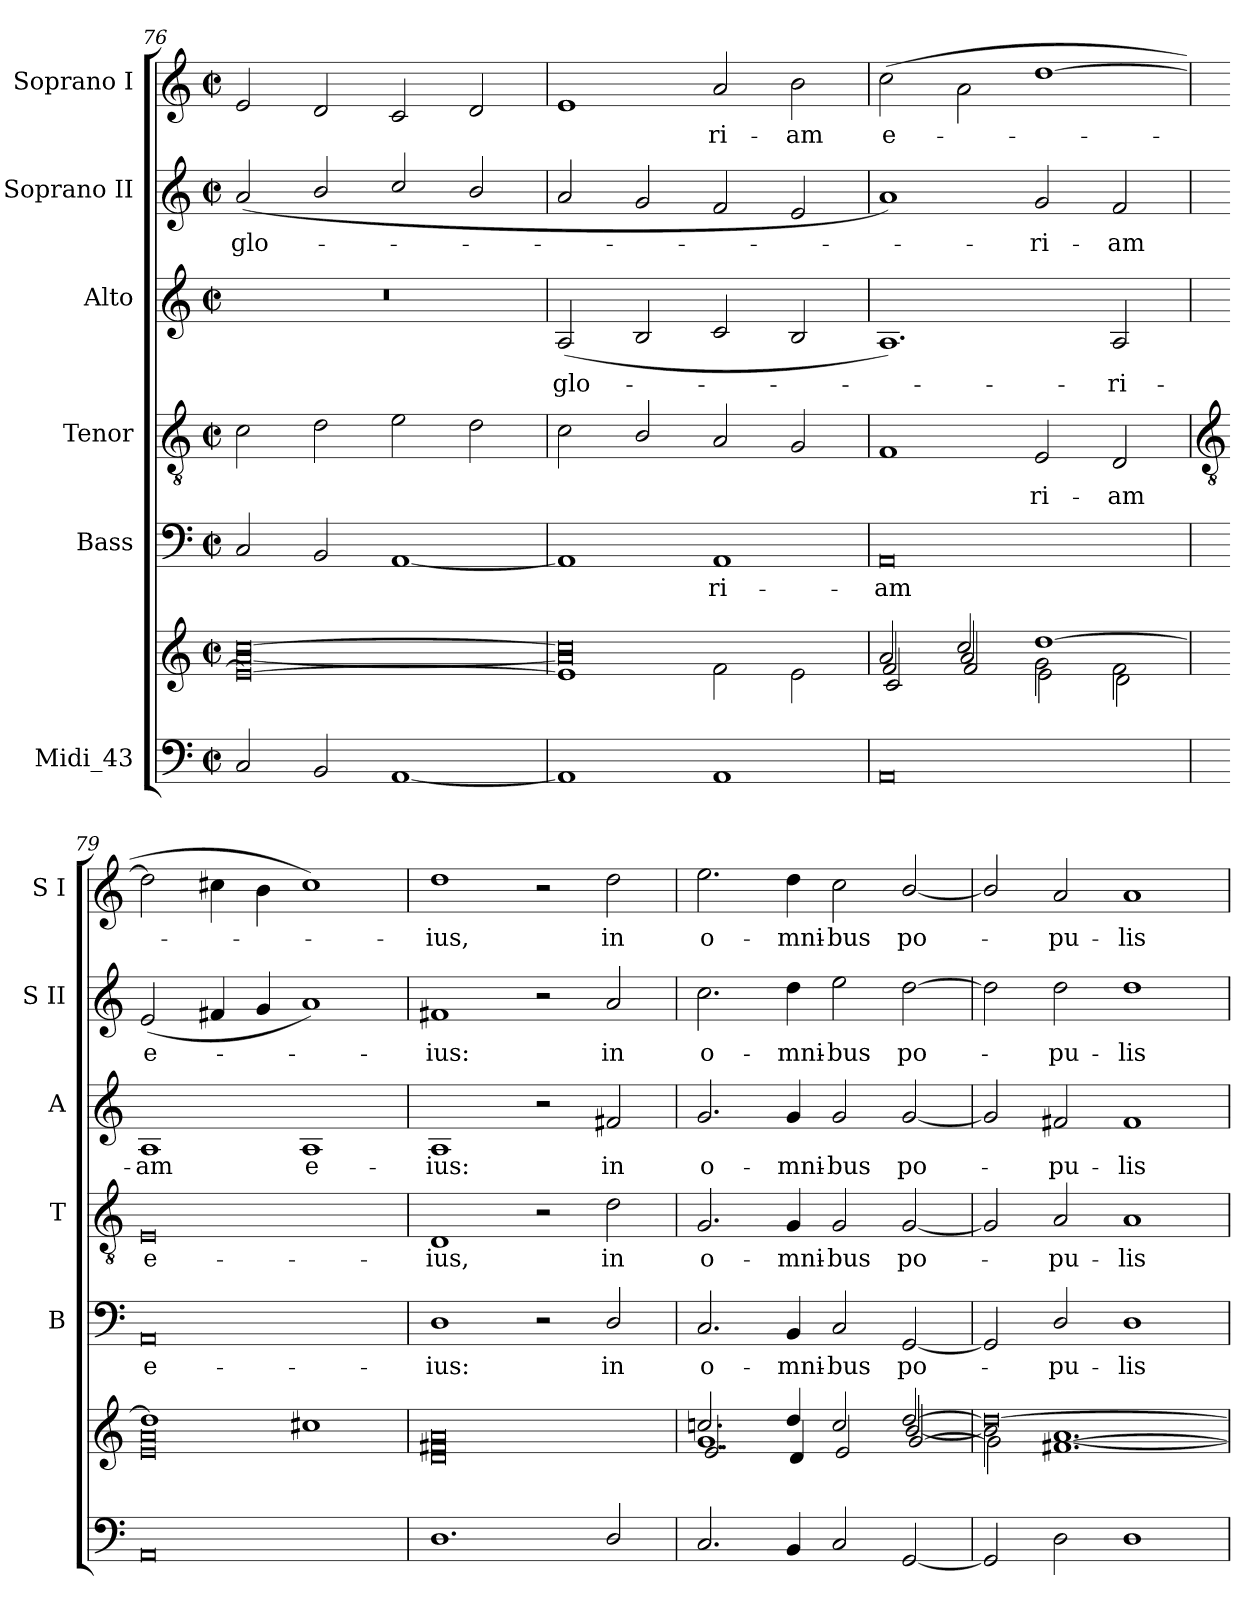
**kern	**kern	**kern	**text	**kern	**text	**kern	**text	**kern	**text	**kern	**text
*part6	*part6	*part5	*part5	*part4	*part4	*part3	*part3	*part2	*part2	*part1	*part1
*staff7	*staff6	*staff5	*staff5	*staff4	*staff4	*staff3	*staff3	*staff2	*staff2	*staff1	*staff1
*I"Midi_43	*	*I"Bass	*	*I"Tenor	*	*I"Alto	*	*I"Soprano II	*	*I"Soprano I	*
*	*	*I'B	*	*I'T	*	*I'A	*	*I'S II	*	*I'S I	*
*clefF4	*clefG2	*clefF4	*	*clefGv2	*	*clefG2	*	*clefG2	*	*clefG2	*
*k[]	*k[]	*k[]	*	*k[]	*	*k[]	*	*k[]	*	*k[]	*
*C:	*C:	*C:	*	*C:	*	*C:	*	*C:	*	*C:	*
*M4/2	*M4/2	*M4/2	*	*M4/2	*	*M4/2	*	*M4/2	*	*M4/2	*
*met(c|)	*met(c|)	*met(c|)	*	*met(c|)	*	*met(c|)	*	*met(c|)	*	*met(c|)	*
=76	=76	=76	=76	=76	=76	=76	=76	=76	=76	=76	=76
*	*^	*	*	*	*	*	*	*	*	*	*
*	*	*^	*	*	*	*	*	*	*	*	*	*
!	!	!	!	!	!	!	!	!	!	!	!LO:LY:b	!	!
2C	[0cc/	[0a\	0e\_	2C/	.	2c	.	0r	.	(<2a	glo-	2e	.
2BB	.	.	.	2BB/	.	2d	.	.	.	2b/	.	2d	.
[1AA	.	.	.	[1AA	.	2e	.	.	.	2cc/	.	2c	.
.	.	.	.	.	.	2d	.	.	.	2b/	.	2d	.
=77	=77	=77	=77	=77	=77	=77	=77	=77	=77	=77	=77	=77	=77
!	!	!	!	!	!	!	!	!	!LO:LY:b	!	!	!	!
1AA]	0cc/]	0a\]	1e\]	1AA]	.	2c	.	(<2A	glo-	2a	.	1e	.
.	.	.	.	.	.	2B/	.	2B	.	2g	.	.	.
!	!	!	!	!	!LO:LY:b	!	!	!	!	!	!	!	!LO:LY:b
1AA	.	.	2f\	1AA	ri-	2A	.	2c	.	2f	.	2a	ri-
!	!	!	!	!	!	!	!	!	!	!	!	!	!LO:LY:b
.	.	.	2e\	.	.	2G	.	2B	.	2e	.	2b	-am
=78	=78	=78	=78	=78	=78	=78	=78	=78	=78	=78	=78	=78	=78
!	!	!	!	!	!LO:LY:b	!	!	!	!	!	!	!	!LO:LY:b
0AA	2a/	2f/	2c/	0AA	-am	1F	.	1.A)	.	1a)	.	(>2cc	e-
.	2cc/	2a/	2f/	.	.	.	.	.	.	.	.	2a\	.
!	!	!	!	!	!	!	!LO:LY:b	!	!	!	!LO:LY:b	!	!
.	[1dd/	2g\	2e\	.	.	2E	ri-	.	.	2g	ri-	[1dd	.
!	!	!	!	!	!	!	!LO:LY:b	!	!LO:LY:b	!	!LO:LY:b	!	!
.	.	2f\	2d\	.	.	2D	-am	2A	ri-	2f	-am	.	.
!!LO:LB:g=z
=79	=79	=79	=79	=79	=79	=79	=79	=79	=79	=79	=79	=79	=79
*	*	*	*	*	*	*clefGv2	*	*	*	*	*	*	*
!	!	!	!	!	!LO:LY:b	!	!LO:LY:b	!	!LO:LY:b	!	!LO:LY:b	!	!
0AA	1dd/]	0a\	0e\	0AA	e-	0E	e-	1A	-am	(<2e	e-	2dd]	.
.	.	.	.	.	.	.	.	.	.	4f#X	.	4cc#X	.
.	.	.	.	.	.	.	.	.	.	4g	.	4b	.
!	!	!	!	!	!	!	!	!	!LO:LY:b	!	!	!	!
.	1cc#X/	.	.	.	.	.	.	1A	e-	1a)	.	1cc#)	.
=80	=80	=80	=80	=80	=80	=80	=80	=80	=80	=80	=80	=80	=80
!	!	!	!	!	!LO:LY:b	!	!LO:LY:b	!	!LO:LY:b	!	!LO:LY:b	!	!LO:LY:b
1.D	0a/	0f#X\	0d\	1D	-ius:	1D	-ius,	1A	-ius:	1f#X	ius:	1dd	ius,
.	.	.	.	2r	.	2r	.	2r	.	2r	.	2r	.
!	!	!	!	!	!LO:LY:b	!	!LO:LY:b	!	!LO:LY:b	!	!LO:LY:b	!	!LO:LY:b
2D/	.	.	.	2D/	in	2d	in	2f#X	in	2a	in	2dd	in
=81	=81	=81	=81	=81	=81	=81	=81	=81	=81	=81	=81	=81	=81
!	!	!	!	!	!LO:LY:b	!	!LO:LY:b	!	!LO:LY:b	!	!LO:LY:b	!	!LO:LY:b
2.C	2.ccn/	1.g\	2.e/	2.C	o-	2.G	o-	2.g	o-	2.cc	o-	2.ee	o-
!	!	!	!	!	!LO:LY:b	!	!LO:LY:b	!	!LO:LY:b	!	!LO:LY:b	!	!LO:LY:b
4BB	4dd/	.	4d/	4BB	-mni-	4G	-mni-	4g	-mni-	4dd	-mni-	4dd	-mni-
!	!	!	!	!	!LO:LY:b	!	!LO:LY:b	!	!LO:LY:b	!	!LO:LY:b	!	!LO:LY:b
2C	2cc/	.	2e/	2C	-bus	2G	-bus	2g	-bus	2ee	-bus	2cc	-bus
!	!	!	!	!	!LO:LY:b	!	!LO:LY:b	!	!LO:LY:b	!	!LO:LY:b	!	!LO:LY:b
[2GG	[2dd/	[2b/	[2g/	[2GG	po-	[2G	po-	[2g	po-	[2dd	po-	[2b/	po-
=82	=82	=82	=82	=82	=82	=82	=82	=82	=82	=82	=82	=82	=82
2GG]	0dd/_	2b\]	2g\]	2GG]	.	2G]	.	2g]	.	2dd]	.	2b/]	.
!	!	!	!	!	!LO:LY:b	!	!LO:LY:b	!	!LO:LY:b	!	!LO:LY:b	!	!LO:LY:b
2D\	.	[1.a\	[1.f#X\	2D/	pu-	2A	pu-	2f#X	pu-	2dd	pu-	2a	pu-
!	!	!	!	!	!LO:LY:b	!	!LO:LY:b	!	!LO:LY:b	!	!LO:LY:b	!	!LO:LY:b
1D	.	.	.	1D	-lis	1A	-lis	1f#	-lis	1dd	-lis	1a	-lis
*	*v	*v	*v	*	*	*	*	*	*	*	*	*	*
=	=	=	=	=	=	=	=	=	=	=	=
*-	*-	*-	*-	*-	*-	*-	*-	*-	*-	*-	*-
